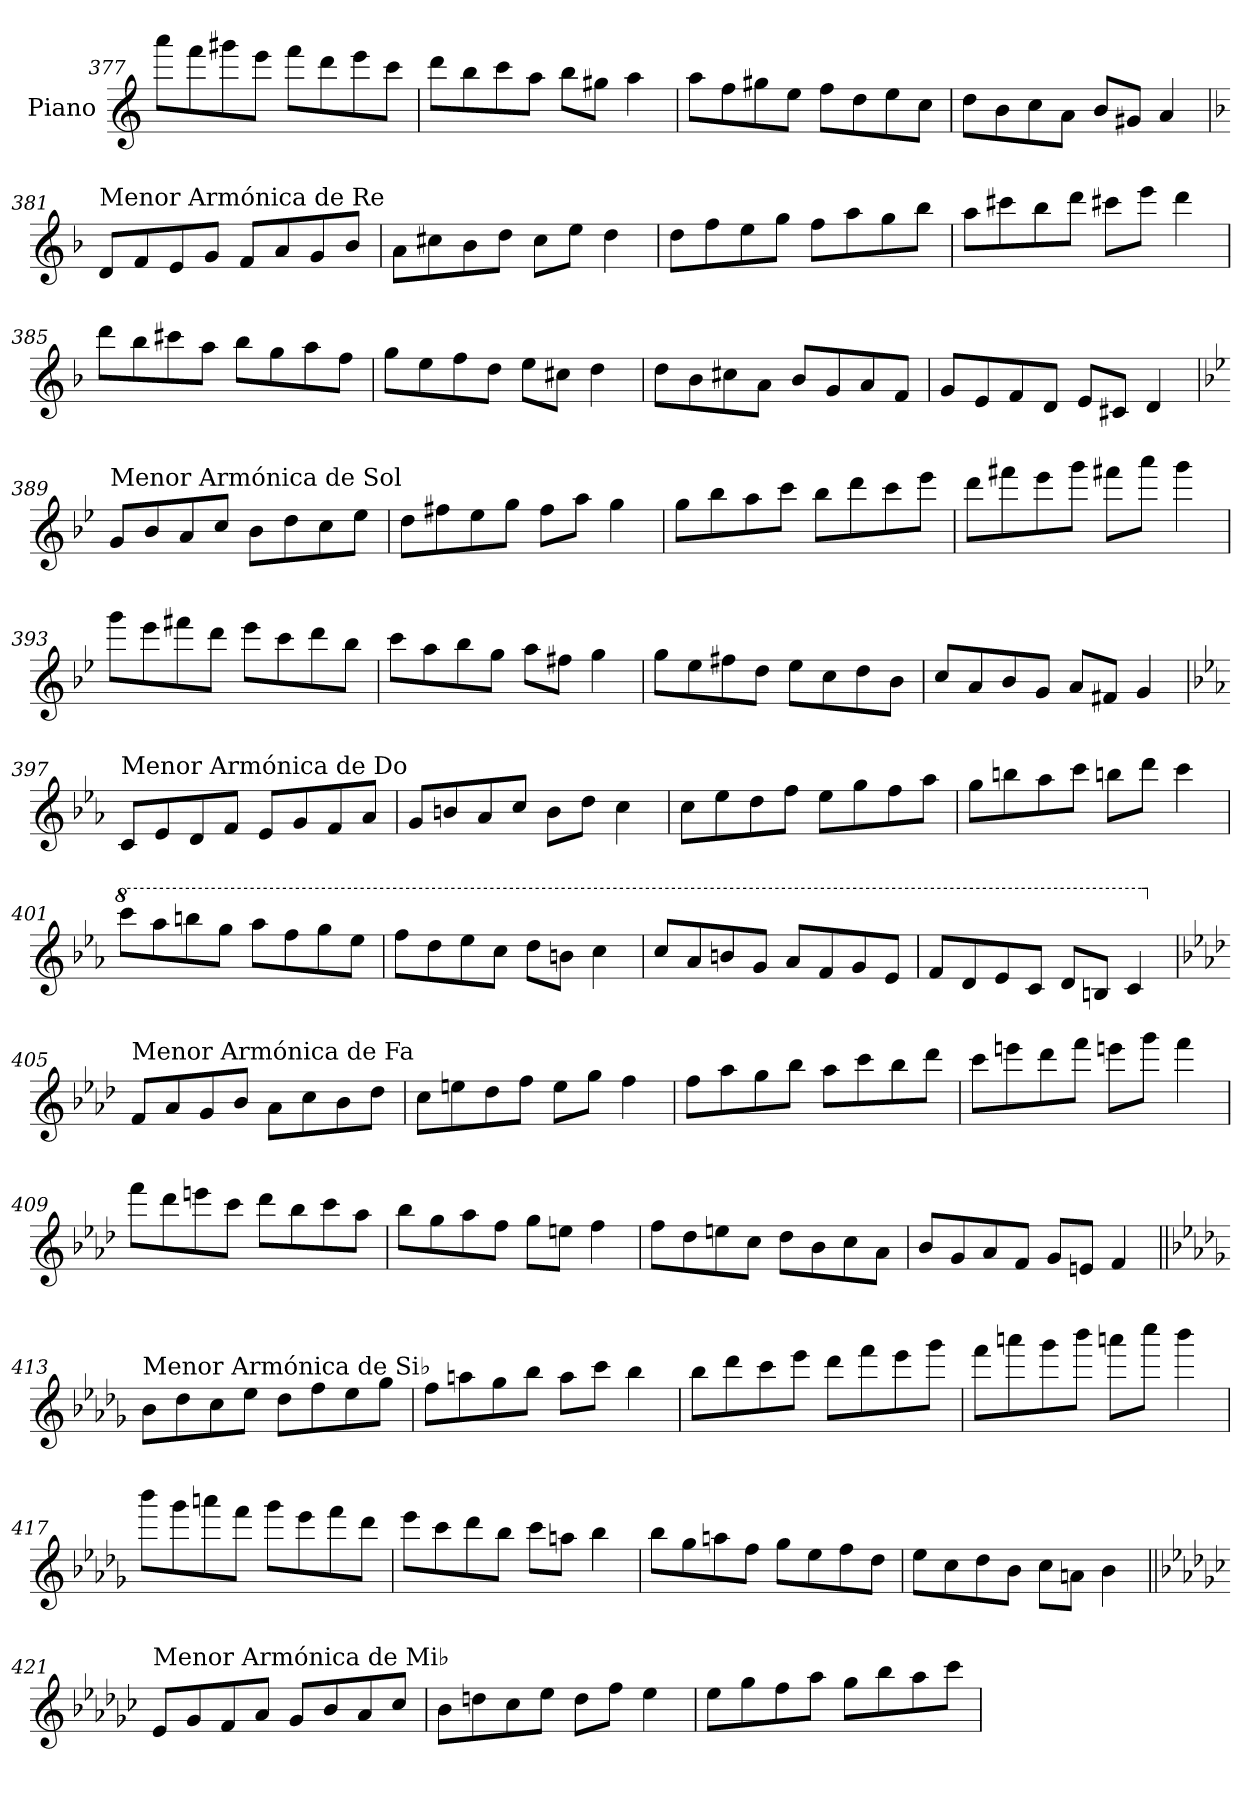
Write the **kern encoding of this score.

**kern
*part1
*staff1
*I"Piano
*I'Pno.
!!LO:LB:g=z
*clefG2
*k[]
=377
8aaa\L
8fff\
8ggg#X\
8eee\J
8fff\L
8ddd\
8eee\
8ccc\J
=378
8ddd\L
8bb\
8ccc\
8aa\J
8bb\L
8gg#X\J
4aa\
=379
8aa\L
8ff\
8gg#X\
8ee\J
8ff\L
8dd\
8ee\
8cc\J
=380
8dd\L
8b\
8cc\
8a\J
8b/L
8g#X/J
4a/
!!LO:LB:g=z
=381
*k[b-]
!LO:TX:a:t=Menor Armónica de Re
8d/L
8f/
8e/
8g/J
8f/L
8a/
8g/
8b-/J
=382
8a\L
8cc#X\
8b-\
8dd\J
8cc#\L
8ee\J
4dd\
=383
8dd\L
8ff\
8ee\
8gg\J
8ff\L
8aa\
8gg\
8bb-\J
=384
8aa\L
8ccc#X\
8bb-\
8ddd\J
8ccc#X\L
8eee\J
4ddd\
!!LO:LB:g=z
=385
8ddd\L
8bb-\
8ccc#X\
8aa\J
8bb-\L
8gg\
8aa\
8ff\J
=386
8gg\L
8ee\
8ff\
8dd\J
8ee\L
8cc#X\J
4dd\
=387
8dd\L
8b-\
8cc#X\
8a\J
8b-/L
8g/
8a/
8f/J
=388
8g/L
8e/
8f/
8d/J
8e/L
8c#X/J
4d/
!!LO:LB:g=z
=389
*k[b-e-]
!LO:TX:a:t=Menor Armónica de Sol
8g/L
8b-/
8a/
8cc/J
8b-\L
8dd\
8cc\
8ee-\J
=390
8dd\L
8ff#X\
8ee-\
8gg\J
8ff#\L
8aa\J
4gg\
=391
8gg\L
8bb-\
8aa\
8ccc\J
8bb-\L
8ddd\
8ccc\
8eee-\J
=392
8ddd\L
8fff#X\
8eee-\
8ggg\J
8fff#X\L
8aaa\J
4ggg\
!!LO:LB:g=z
=393
8ggg\L
8eee-\
8fff#X\
8ddd\J
8eee-\L
8ccc\
8ddd\
8bb-\J
=394
8ccc\L
8aa\
8bb-\
8gg\J
8aa\L
8ff#X\J
4gg\
=395
8gg\L
8ee-\
8ff#X\
8dd\J
8ee-\L
8cc\
8dd\
8b-\J
=396
8cc/L
8a/
8b-/
8g/J
8a/L
8f#X/J
4g/
!!LO:LB:g=z
=397
*k[b-e-a-]
!LO:TX:a:t=Menor Armónica de Do
8c/L
8e-/
8d/
8f/J
8e-/L
8g/
8f/
8a-/J
=398
8g/L
8bn/
8a-/
8cc/J
8b\L
8dd\J
4cc\
=399
8cc\L
8ee-\
8dd\
8ff\J
8ee-\L
8gg\
8ff\
8aa-\J
=400
8gg\L
8bbn\
8aa-\
8ccc\J
8bbn\L
8ddd\J
4ccc\
!!LO:LB:g=z
=401
*8va
8cccc\L
8aaa-\
8bbbn\
8ggg\J
8aaa-\L
8fff\
8ggg\
8eee-\J
=402
8fff\L
8ddd\
8eee-\
8ccc\J
8ddd\L
8bbn\J
4ccc\
=403
8ccc/L
8aa-/
8bbn/
8gg/J
8aa-/L
8ff/
8gg/
8ee-/J
=404
8ff/L
8dd/
8ee-/
8cc/J
8dd/L
8bn/J
4cc/
!!LO:PB:g=z
=405
*k[b-e-a-d-]
*X8va
!LO:TX:a:t=Menor Armónica de Fa
8f/L
8a-/
8g/
8b-/J
8a-\L
8cc\
8b-\
8dd-\J
=406
8cc\L
8een\
8dd-\
8ff\J
8ee\L
8gg\J
4ff\
=407
8ff\L
8aa-\
8gg\
8bb-\J
8aa-\L
8ccc\
8bb-\
8ddd-\J
=408
8ccc\L
8eeen\
8ddd-\
8fff\J
8eeen\L
8ggg\J
4fff\
!!LO:LB:g=z
=409
8fff\L
8ddd-\
8eeen\
8ccc\J
8ddd-\L
8bb-\
8ccc\
8aa-\J
=410
8bb-\L
8gg\
8aa-\
8ff\J
8gg\L
8een\J
4ff\
=411
8ff\L
8dd-\
8een\
8cc\J
8dd-\L
8b-\
8cc\
8a-\J
=412
8b-/L
8g/
8a-/
8f/J
8g/L
8en/J
4f/
!!LO:LB:g=z
=413||
*k[b-e-a-d-g-]
!LO:TX:a:t=Menor Armónica de Si♭
8b-\L
8dd-\
8cc\
8ee-\J
8dd-\L
8ff\
8ee-\
8gg-\J
=414
8ff\L
8aan\
8gg-\
8bb-\J
8aa\L
8ccc\J
4bb-\
=415
8bb-\L
8ddd-\
8ccc\
8eee-\J
8ddd-\L
8fff\
8eee-\
8ggg-\J
=416
8fff\L
8aaan\
8ggg-\
8bbb-\J
8aaan\L
8cccc\J
4bbb-\
!!LO:LB:g=z
=417
8bbb-\L
8ggg-\
8aaan\
8fff\J
8ggg-\L
8eee-\
8fff\
8ddd-\J
=418
8eee-\L
8ccc\
8ddd-\
8bb-\J
8ccc\L
8aan\J
4bb-\
=419
8bb-\L
8gg-\
8aan\
8ff\J
8gg-\L
8ee-\
8ff\
8dd-\J
=420
8ee-\L
8cc\
8dd-\
8b-\J
8cc\L
8an\J
4b-\
!!LO:LB:g=z
=421||
*k[b-e-a-d-g-c-]
!LO:TX:a:t=Menor Armónica de Mi♭
8e-/L
8g-/
8f/
8a-/J
8g-/L
8b-/
8a-/
8cc-/J
=422
8b-\L
8ddn\
8cc-\
8ee-\J
8dd\L
8ff\J
4ee-\
=423
8ee-\L
8gg-\
8ff\
8aa-\J
8gg-\L
8bb-\
8aa-\
8ccc-\J
=
*-
